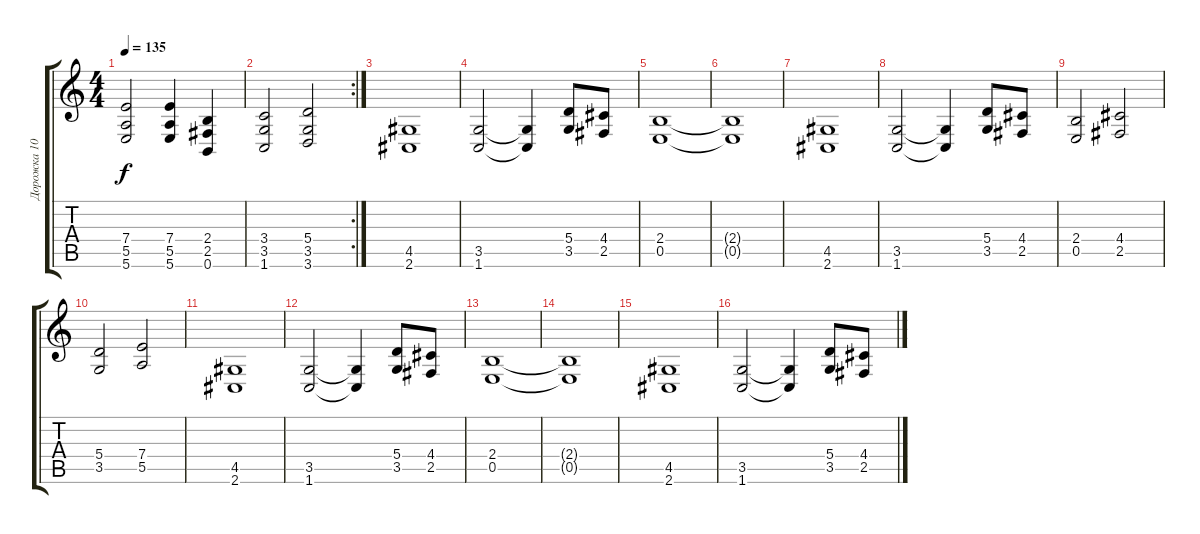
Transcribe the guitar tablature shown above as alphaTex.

\track ("Дорожка 10" "Дорожка 10") {instrument overdrivenguitar}
\staff {score tabs}
\tuning (B3 Gb3 D3 A2 E2 B1) {hide}
\ts (4 4)
\tempo 135
\clef g2
\ks c
(7.4 5.5 5.6).2{dy f} (7.4 5.5 5.6).4 (2.4 2.5 0.6).4 |
\rc 2
(3.4 3.5 1.6).2 (5.4 3.5 3.6).2 |
(4.5 2.6).1 |
(3.5 1.6).2 (3.5{t} 1.6{t}).4 (5.4 3.5).8 (4.4 2.5).8 |
(2.4 0.5).1 |
(2.4{t} 0.5{t}).1 |
(4.5 2.6).1 |
(3.5 1.6).2 (3.5{t} 1.6{t}).4 (5.4 3.5).8 (4.4 2.5).8 |
(2.4 0.5).2 (4.4 2.5).2 |
(5.4 3.5).2 (7.4 5.5).2 |
(4.5 2.6).1 |
(3.5 1.6).2 (3.5{t} 1.6{t}).4 (5.4 3.5).8 (4.4 2.5).8 |
(2.4 0.5).1 |
(2.4{t} 0.5{t}).1 |
(4.5 2.6).1 |
(3.5 1.6).2 (3.5{t} 1.6{t}).4 (5.4 3.5).8 (4.4 2.5).8
